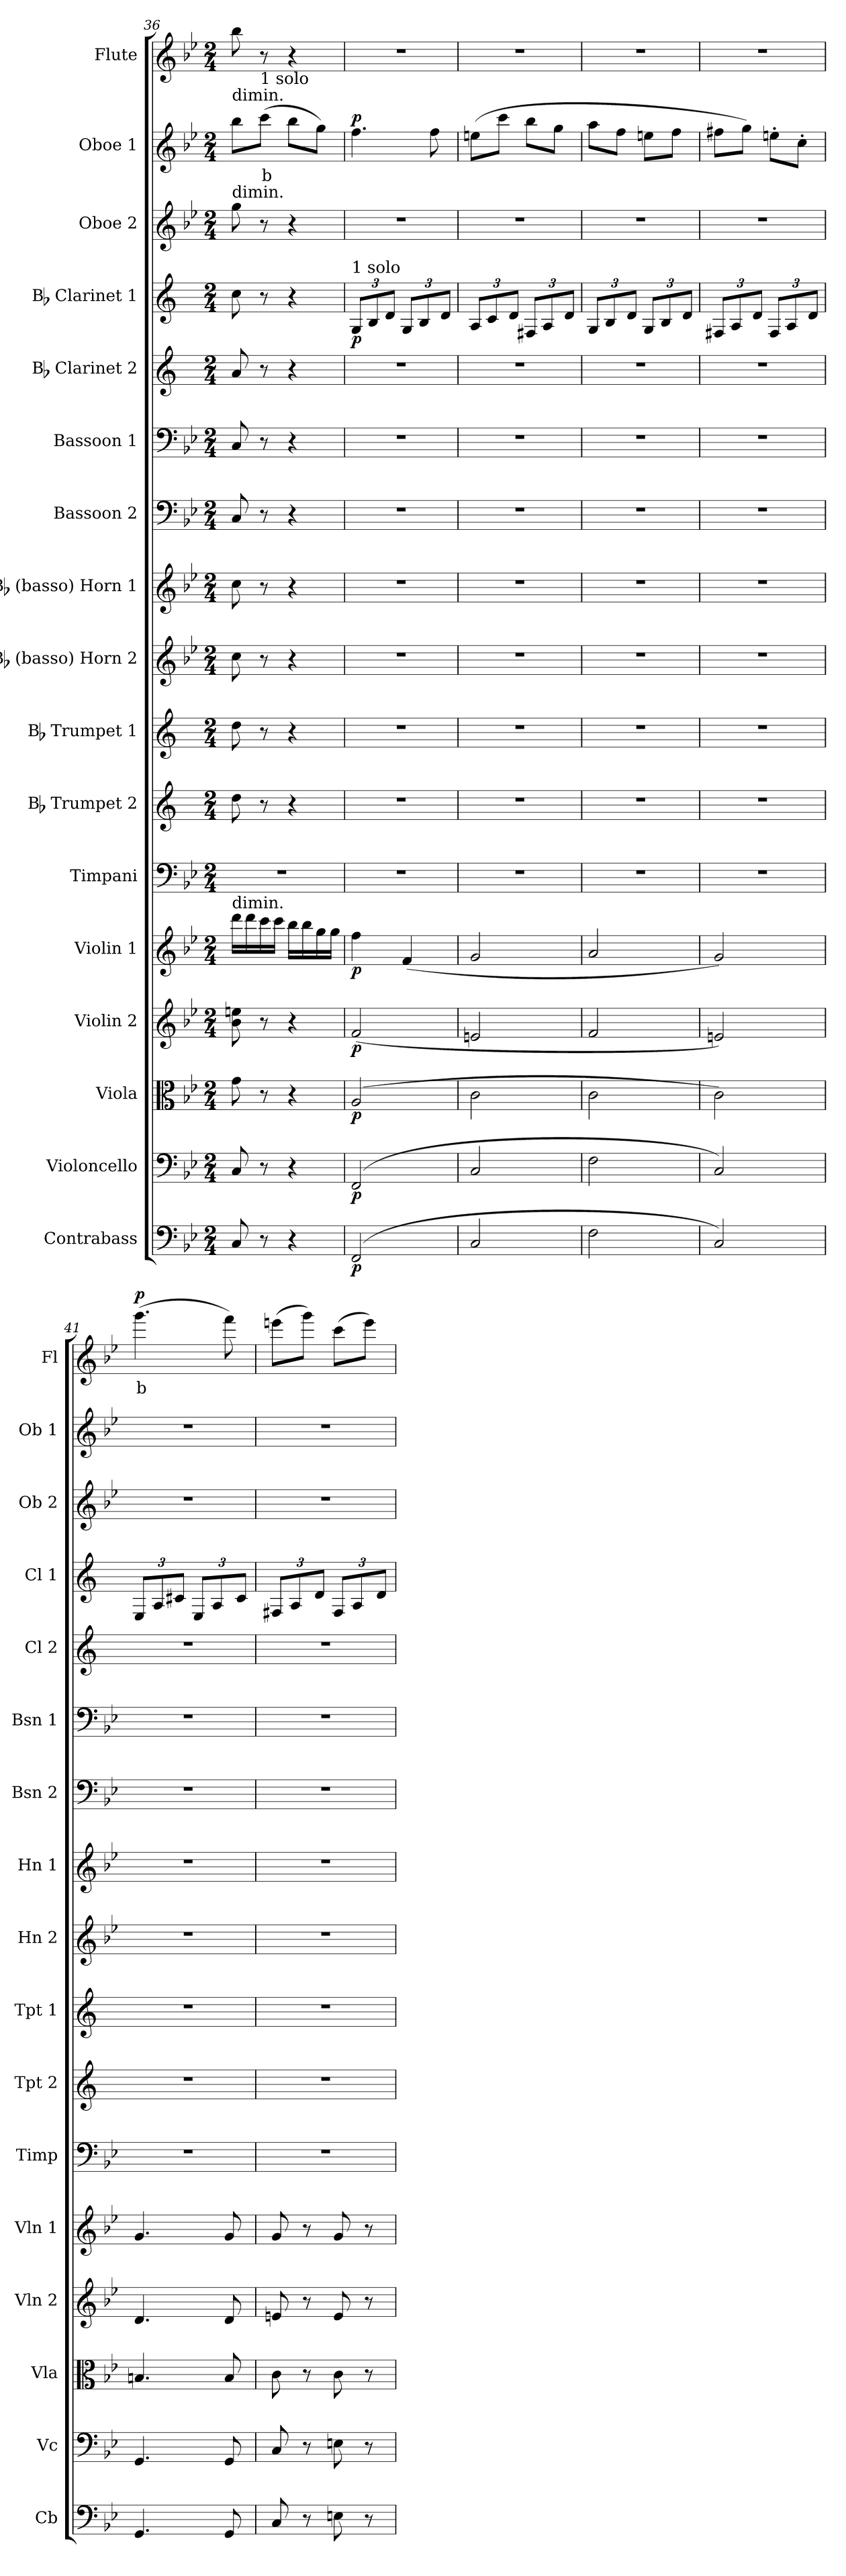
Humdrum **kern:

**kern	**dynam	**kern	**dynam	**kern	**dynam	**kern	**dynam	**kern	**dynam	**kern	**kern	**kern	**kern	**kern	**kern	**kern	**kern	**kern	**dynam	**kern	**kern	**text	**dynam	**kern	**text	**dynam
*part17	*part17	*part16	*part16	*part15	*part15	*part14	*part14	*part13	*part13	*part12	*part11	*part10	*part9	*part8	*part7	*part6	*part5	*part4	*part4	*part3	*part2	*part2	*part2	*part1	*part1	*part1
*staff17	*staff17	*staff16	*staff16	*staff15	*staff15	*staff14	*staff14	*staff13	*staff13	*staff12	*staff11	*staff10	*staff9	*staff8	*staff7	*staff6	*staff5	*staff4	*staff4	*staff3	*staff2	*staff2	*staff2	*staff1	*staff1	*staff1
*I"Contrabass	*	*I"Violoncello	*	*I"Viola	*	*I"Violin 2	*	*I"Violin 1	*	*I"Timpani	*I"Bb Trumpet 2	*I"Bb Trumpet 1	*I"Bb (basso) Horn 2	*I"Bb (basso) Horn 1	*I"Bassoon 2	*I"Bassoon 1	*I"Bb Clarinet 2	*I"Bb Clarinet 1	*	*I"Oboe 2	*I"Oboe 1	*	*	*I"Flute	*	*
*I'Cb	*	*I'Vc	*	*I'Vla	*	*I'Vln 2	*	*I'Vln 1	*	*I'Timp	*I'Tpt 2	*I'Tpt 1	*I'Hn 2	*I'Hn 1	*I'Bsn 2	*I'Bsn 1	*I'Cl 2	*I'Cl 1	*	*I'Ob 2	*I'Ob 1	*	*	*I'Fl	*	*
!!LO:PB:g=z
*clefF4	*	*clefF4	*	*clefC3	*	*clefG2	*	*clefG2	*	*clefF4	*clefG2	*clefG2	*clefG2	*clefG2	*clefF4	*clefF4	*clefG2	*clefG2	*	*clefG2	*clefG2	*	*	*clefG2	*	*
*ITrd7c12	*	*	*	*	*	*	*	*	*	*	*ITrd1c2	*ITrd1c2	*ITrd8c14	*ITrd8c14	*	*	*ITrd1c2	*ITrd1c2	*	*	*	*	*	*	*	*
*k[b-e-]	*	*k[b-e-]	*	*k[b-e-]	*	*k[b-e-]	*	*k[b-e-]	*	*k[b-e-]	*k[b-e-]	*k[b-e-]	*k[b-e-]	*k[b-e-]	*k[b-e-]	*k[b-e-]	*k[b-e-]	*k[b-e-]	*	*k[b-e-]	*k[b-e-]	*	*	*k[b-e-]	*	*
*M2/4	*	*M2/4	*	*M2/4	*	*M2/4	*	*M2/4	*	*M2/4	*M2/4	*M2/4	*M2/4	*M2/4	*M2/4	*M2/4	*M2/4	*M2/4	*	*M2/4	*M2/4	*	*	*M2/4	*	*
=36	=36	=36	=36	=36	=36	=36	=36	=36	=36	=36	=36	=36	=36	=36	=36	=36	=36	=36	=36	=36	=36	=36	=36	=36	=36	=36
!	!	!	!	!	!	!	!	!	!	!	!	!	!	!	!	!	!	!	!	!	!LO:TX:a:t=dimin.	!	!	!	!	!
!	!	!	!	!	!	!	!	!	!	!	!	!	!	!	!	!	!	!	!	!LO:TX:a:t=dimin.	!	!	!	!	!	!
!	!	!	!	!	!	!	!	!LO:TX:a:t=dimin.	!	!	!	!	!	!	!	!	!	!	!	!	!	!	!	!	!	!
8CC/	.	8C/	.	8g\	.	8b-\ 8een\	.	16ddd\LL	.	2r	8cc\	8cc\	8c\	8c\	8C/	8C/	8g/	8b-\	.	8gg\	8bb-\L	.	.	8bb-\	.	.
.	.	.	.	.	.	.	.	16ddd\	.	.	.	.	.	.	.	.	.	.	.	.	.	.	.	.	.	.
!	!	!	!	!	!	!	!	!	!	!	!	!	!	!	!	!	!	!	!	!	!LO:TX:a:t=1 solo	!	!	!	!	!
!	!	!	!	!	!	!	!	!	!	!	!	!	!	!	!	!	!	!	!	!	!	!LO:LY:b:color=#FF0000	!	!	!	!
8r	.	8r	.	8r	.	8r	.	16ccc\	.	.	8r	8r	8r	8r	8r	8r	8r	8r	.	8r	(8ccc\J	b	.	8r	.	.
.	.	.	.	.	.	.	.	16ccc\JJ	.	.	.	.	.	.	.	.	.	.	.	.	.	.	.	.	.	.
4r	.	4r	.	4r	.	4r	.	16bb-\LL	.	.	4r	4r	4r	4r	4r	4r	4r	4r	.	4r	8bb-\L	.	.	4r	.	.
.	.	.	.	.	.	.	.	16bb-\	.	.	.	.	.	.	.	.	.	.	.	.	.	.	.	.	.	.
.	.	.	.	.	.	.	.	16gg\	.	.	.	.	.	.	.	.	.	.	.	.	8gg\J)	.	.	.	.	.
.	.	.	.	.	.	.	.	16gg\JJ	.	.	.	.	.	.	.	.	.	.	.	.	.	.	.	.	.	.
=37	=37	=37	=37	=37	=37	=37	=37	=37	=37	=37	=37	=37	=37	=37	=37	=37	=37	=37	=37	=37	=37	=37	=37	=37	=37	=37
*	*	*	*	*	*	*	*	*	*	*	*	*	*	*	*	*	*	*Xbrackettup	*	*	*	*	*	*	*	*
!	!	!	!	!	!	!	!	!	!	!	!	!	!	!	!	!	!	!LO:TX:a:t=1 solo	!	!	!	!	!	!	!	!
!	!LO:DY:b	!	!LO:DY:b	!	!LO:DY:b	!	!LO:DY:b	!	!LO:DY:b	!	!	!	!	!	!	!	!	!	!LO:DY:b	!	!	!	!LO:DY:b	!	!	!
(2FFF/	p	(2FF/	p	(2A/	p	(2f/	p	4ff\	p	2r	2r	2r	2r	2r	2r	2r	2r	12F/L	p	2r	4.ff\	.	p	2r	.	.
.	.	.	.	.	.	.	.	.	.	.	.	.	.	.	.	.	.	12A/	.	.	.	.	.	.	.	.
.	.	.	.	.	.	.	.	.	.	.	.	.	.	.	.	.	.	12c/J	.	.	.	.	.	.	.	.
.	.	.	.	.	.	.	.	(4f/	.	.	.	.	.	.	.	.	.	12F/L	.	.	.	.	.	.	.	.
.	.	.	.	.	.	.	.	.	.	.	.	.	.	.	.	.	.	12A/	.	.	.	.	.	.	.	.
.	.	.	.	.	.	.	.	.	.	.	.	.	.	.	.	.	.	.	.	.	8ff\	.	.	.	.	.
.	.	.	.	.	.	.	.	.	.	.	.	.	.	.	.	.	.	12c/J	.	.	.	.	.	.	.	.
=38	=38	=38	=38	=38	=38	=38	=38	=38	=38	=38	=38	=38	=38	=38	=38	=38	=38	=38	=38	=38	=38	=38	=38	=38	=38	=38
2CC/	.	2C/	.	2c\	.	2en/	.	2g/	.	2r	2r	2r	2r	2r	2r	2r	2r	12G/L	.	2r	(8een\L	.	.	2r	.	.
.	.	.	.	.	.	.	.	.	.	.	.	.	.	.	.	.	.	12B-/	.	.	.	.	.	.	.	.
.	.	.	.	.	.	.	.	.	.	.	.	.	.	.	.	.	.	.	.	.	8ccc\J	.	.	.	.	.
.	.	.	.	.	.	.	.	.	.	.	.	.	.	.	.	.	.	12c/J	.	.	.	.	.	.	.	.
.	.	.	.	.	.	.	.	.	.	.	.	.	.	.	.	.	.	12En/L	.	.	8bb-\L	.	.	.	.	.
.	.	.	.	.	.	.	.	.	.	.	.	.	.	.	.	.	.	12G/	.	.	.	.	.	.	.	.
.	.	.	.	.	.	.	.	.	.	.	.	.	.	.	.	.	.	.	.	.	8gg\J	.	.	.	.	.
.	.	.	.	.	.	.	.	.	.	.	.	.	.	.	.	.	.	12c/J	.	.	.	.	.	.	.	.
=39	=39	=39	=39	=39	=39	=39	=39	=39	=39	=39	=39	=39	=39	=39	=39	=39	=39	=39	=39	=39	=39	=39	=39	=39	=39	=39
2FF\	.	2F\	.	2c\	.	2f/	.	2a/	.	2r	2r	2r	2r	2r	2r	2r	2r	12F/L	.	2r	8aa\L	.	.	2r	.	.
.	.	.	.	.	.	.	.	.	.	.	.	.	.	.	.	.	.	12A/	.	.	.	.	.	.	.	.
.	.	.	.	.	.	.	.	.	.	.	.	.	.	.	.	.	.	.	.	.	8ff\J	.	.	.	.	.
.	.	.	.	.	.	.	.	.	.	.	.	.	.	.	.	.	.	12c/J	.	.	.	.	.	.	.	.
.	.	.	.	.	.	.	.	.	.	.	.	.	.	.	.	.	.	12F/L	.	.	8een\L	.	.	.	.	.
.	.	.	.	.	.	.	.	.	.	.	.	.	.	.	.	.	.	12A/	.	.	.	.	.	.	.	.
.	.	.	.	.	.	.	.	.	.	.	.	.	.	.	.	.	.	.	.	.	8ff\J	.	.	.	.	.
.	.	.	.	.	.	.	.	.	.	.	.	.	.	.	.	.	.	12c/J	.	.	.	.	.	.	.	.
=40	=40	=40	=40	=40	=40	=40	=40	=40	=40	=40	=40	=40	=40	=40	=40	=40	=40	=40	=40	=40	=40	=40	=40	=40	=40	=40
2CC/)	.	2C/)	.	2c\)	.	2en/)	.	2g/)	.	2r	2r	2r	2r	2r	2r	2r	2r	12En/L	.	2r	8ff#X\L	.	.	2r	.	.
.	.	.	.	.	.	.	.	.	.	.	.	.	.	.	.	.	.	12G/	.	.	.	.	.	.	.	.
.	.	.	.	.	.	.	.	.	.	.	.	.	.	.	.	.	.	.	.	.	8gg\J)	.	.	.	.	.
.	.	.	.	.	.	.	.	.	.	.	.	.	.	.	.	.	.	12c/J	.	.	.	.	.	.	.	.
.	.	.	.	.	.	.	.	.	.	.	.	.	.	.	.	.	.	12E/L	.	.	8een'\L	.	.	.	.	.
.	.	.	.	.	.	.	.	.	.	.	.	.	.	.	.	.	.	12G/	.	.	.	.	.	.	.	.
.	.	.	.	.	.	.	.	.	.	.	.	.	.	.	.	.	.	.	.	.	8cc'\J	.	.	.	.	.
.	.	.	.	.	.	.	.	.	.	.	.	.	.	.	.	.	.	12c/J	.	.	.	.	.	.	.	.
=41	=41	=41	=41	=41	=41	=41	=41	=41	=41	=41	=41	=41	=41	=41	=41	=41	=41	=41	=41	=41	=41	=41	=41	=41	=41	=41
!	!	!	!	!	!	!	!	!	!	!	!	!	!	!	!	!	!	!	!	!	!	!	!	!	!LO:LY:b:color=#FF0000	!LO:DY:b
4.GGG/	.	4.GG/	.	4.Bn/	.	4.d/	.	4.g/	.	2r	2r	2r	2r	2r	2r	2r	2r	12D/L	.	2r	2r	.	.	(4.ggg\	b	p
.	.	.	.	.	.	.	.	.	.	.	.	.	.	.	.	.	.	12G/	.	.	.	.	.	.	.	.
.	.	.	.	.	.	.	.	.	.	.	.	.	.	.	.	.	.	12Bn/J	.	.	.	.	.	.	.	.
.	.	.	.	.	.	.	.	.	.	.	.	.	.	.	.	.	.	12D/L	.	.	.	.	.	.	.	.
.	.	.	.	.	.	.	.	.	.	.	.	.	.	.	.	.	.	12G/	.	.	.	.	.	.	.	.
8GGG/	.	8GG/	.	8B/	.	8d/	.	8g/	.	.	.	.	.	.	.	.	.	.	.	.	.	.	.	8fff\)	.	.
.	.	.	.	.	.	.	.	.	.	.	.	.	.	.	.	.	.	12B/J	.	.	.	.	.	.	.	.
=42	=42	=42	=42	=42	=42	=42	=42	=42	=42	=42	=42	=42	=42	=42	=42	=42	=42	=42	=42	=42	=42	=42	=42	=42	=42	=42
8CC/	.	8C/	.	8c\	.	8en/	.	8g/	.	2r	2r	2r	2r	2r	2r	2r	2r	12En/L	.	2r	2r	.	.	(8eeen\L	.	.
.	.	.	.	.	.	.	.	.	.	.	.	.	.	.	.	.	.	12G/	.	.	.	.	.	.	.	.
8r	.	8r	.	8r	.	8r	.	8r	.	.	.	.	.	.	.	.	.	.	.	.	.	.	.	8ggg\J)	.	.
.	.	.	.	.	.	.	.	.	.	.	.	.	.	.	.	.	.	12c/J	.	.	.	.	.	.	.	.
8EEn\	.	8En\	.	8c\	.	8e/	.	8g/	.	.	.	.	.	.	.	.	.	12E/L	.	.	.	.	.	(8ccc\L	.	.
.	.	.	.	.	.	.	.	.	.	.	.	.	.	.	.	.	.	12G/	.	.	.	.	.	.	.	.
8r	.	8r	.	8r	.	8r	.	8r	.	.	.	.	.	.	.	.	.	.	.	.	.	.	.	8eee\J)	.	.
.	.	.	.	.	.	.	.	.	.	.	.	.	.	.	.	.	.	12c/J	.	.	.	.	.	.	.	.
=	=	=	=	=	=	=	=	=	=	=	=	=	=	=	=	=	=	=	=	=	=	=	=	=	=	=
*-	*-	*-	*-	*-	*-	*-	*-	*-	*-	*-	*-	*-	*-	*-	*-	*-	*-	*-	*-	*-	*-	*-	*-	*-	*-	*-
